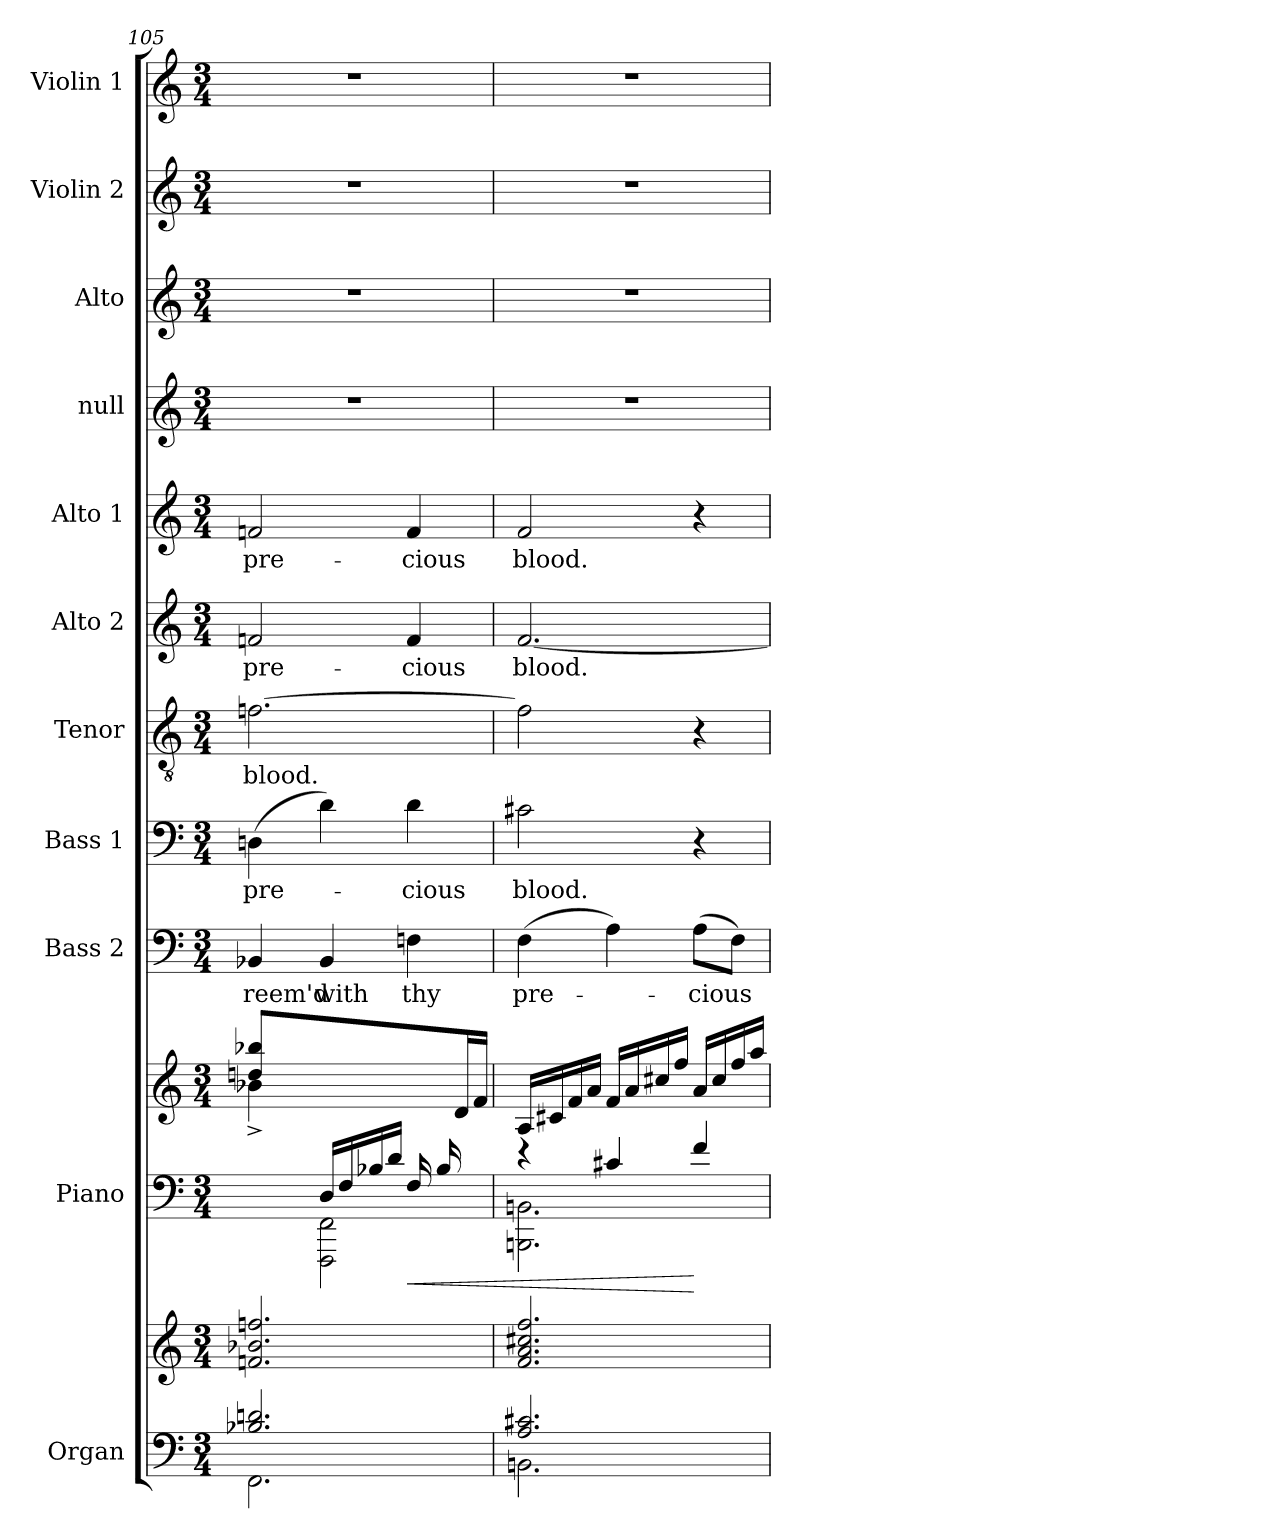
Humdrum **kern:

**kern	**kern	**kern	**kern	**dynam	**kern	**text	**kern	**text	**kern	**text	**kern	**text	**kern	**text	**kern	**kern	**kern	**kern
*part11	*part11	*part10	*part10	*part10	*part9	*part9	*part8	*part8	*part7	*part7	*part6	*part6	*part5	*part5	*part4	*part3	*part2	*part1
*staff13	*staff12	*staff11	*staff10	*staff10/11	*staff9	*staff9	*staff8	*staff8	*staff7	*staff7	*staff6	*staff6	*staff5	*staff5	*staff4	*staff3	*staff2	*staff1
*I"Organ	*	*I"Piano	*	*	*I"Bass 2	*	*I"Bass 1	*	*I"Tenor	*	*I"Alto 2	*	*I"Alto 1	*	*I"null	*I"Alto	*I"Violin 2	*I"Violin 1
*I'Org.	*	*	*	*	*I'B. 2	*	*I'B. 1	*	*I'T.	*	*I'A. 2	*	*I'A. 1	*	*	*	*I'Vln. 2	*I'Vln. 1
*clefF4	*clefG2	*clefF4	*clefG2	*	*clefF4	*	*clefF4	*	*clefGv2	*	*clefG2	*	*clefG2	*	*clefG2	*clefG2	*clefG2	*clefG2
*k[]	*k[]	*k[]	*k[]	*	*k[]	*	*k[]	*	*k[]	*	*k[]	*	*k[]	*	*k[]	*k[]	*k[]	*k[]
*M3/4	*M3/4	*M3/4	*M3/4	*	*M3/4	*	*M3/4	*	*M3/4	*	*M3/4	*	*M3/4	*	*M3/4	*M3/4	*M3/4	*M3/4
=105	=105	=105	=105	=105	=105	=105	=105	=105	=105	=105	=105	=105	=105	=105	=105	=105	=105	=105
*^	*	*^	*^	*	*	*	*	*	*	*	*	*	*	*	*	*	*	*
!	!	!	!	!	!	!	!	!	!LO:LY:b	!	!LO:LY:b	!	!LO:LY:b	!	!LO:LY:b	!	!LO:LY:b	!	!	!	!
2.B-X/ 2.dn/	2.FF\	2.fn/ 2.b-X/ 2.ffn/	4ryy	4ryy	4ddn/ 4bb-X/	4b-X^\	.	4BB-X/	-reem'd	(>4Dn\	pre-	[2.fn\	blood.	2fn/	pre-	2fn/	pre-	2.r	2.r	2.r	2.r
!	!	!	!	!	!	!	!	!	!LO:LY:b	!	!	!	!	!	!	!	!	!	!	!	!
.	.	.	16D/LL	2FFF\ 2FF\	4.ryy	2ryy	.	4BB-/	with	4d\)	.	.	.	.	.	.	.	.	.	.	.
.	.	.	16F/	.	.	.	.	.	.	.	.	.	.	.	.	.	.	.	.	.	.
.	.	.	16B-X/	.	.	.	.	.	.	.	.	.	.	.	.	.	.	.	.	.	.
.	.	.	16d/JJ	.	.	.	.	.	.	.	.	.	.	.	.	.	.	.	.	.	.
!	!	!	!	!	!	!	!LO:HP:b=2	!	!LO:LY:b	!	!LO:LY:b	!	!	!	!LO:LY:b	!	!LO:LY:b	!	!	!	!
.	.	.	16F/LL	.	.	.	<	4Fn\	thy	4d\	-cious	.	.	4f/	-cious	4f/	-cious	.	.	.	.
.	.	.	16B-/	.	.	.	.	.	.	.	.	.	.	.	.	.	.	.	.	.	.
.	.	.	8ryy	.	16d/	.	.	.	.	.	.	.	.	.	.	.	.	.	.	.	.
.	.	.	.	.	16f/JJ	.	.	.	.	.	.	.	.	.	.	.	.	.	.	.	.
*	*	*	*	*	*v	*v	*	*	*	*	*	*	*	*	*	*	*	*	*	*	*
!!LO:PB:g=z
=106	=106	=106	=106	=106	=106	=106	=106	=106	=106	=106	=106	=106	=106	=106	=106	=106	=106	=106	=106	=106
!	!	!	!	!	!	!	!	!LO:LY:b	!	!LO:LY:b	!	!	!	!LO:LY:b	!	!LO:LY:b	!	!	!	!
2.A/ 2.c#X/	2.BBn\	2.f/ 2.a/ 2.cc#X/ 2.ff/	4r	2.BBBn\ 2.BBn\	16A/LL	.	(>4F\	pre-	2c#X\	blood.	2f\]	.	[2.f/	blood.	2f/	blood.	2.r	2.r	2.r	2.r
.	.	.	.	.	16c#X/	.	.	.	.	.	.	.	.	.	.	.	.	.	.	.
.	.	.	.	.	16f/	.	.	.	.	.	.	.	.	.	.	.	.	.	.	.
.	.	.	.	.	16a/JJ	.	.	.	.	.	.	.	.	.	.	.	.	.	.	.
.	.	.	4c#X/	.	16f/LL	.	4A\)	.	.	.	.	.	.	.	.	.	.	.	.	.
.	.	.	.	.	16a/	.	.	.	.	.	.	.	.	.	.	.	.	.	.	.
.	.	.	.	.	16cc#X/	.	.	.	.	.	.	.	.	.	.	.	.	.	.	.
.	.	.	.	.	16ff/JJ	.	.	.	.	.	.	.	.	.	.	.	.	.	.	.
!	!	!	!	!	!	!	!	!LO:LY:b	!	!	!	!	!	!	!	!	!	!	!	!
.	.	.	4f/	.	16a/LL	[	(>8A\L	-cious	4r	.	4r	.	.	.	4r	.	.	.	.	.
.	.	.	.	.	16cc#/	.	.	.	.	.	.	.	.	.	.	.	.	.	.	.
.	.	.	.	.	16ff/	.	8F\J)	.	.	.	.	.	.	.	.	.	.	.	.	.
.	.	.	.	.	16aa/JJ	.	.	.	.	.	.	.	.	.	.	.	.	.	.	.
*v	*v	*	*v	*v	*	*	*	*	*	*	*	*	*	*	*	*	*	*	*	*
=	=	=	=	=	=	=	=	=	=	=	=	=	=	=	=	=	=	=
*-	*-	*-	*-	*-	*-	*-	*-	*-	*-	*-	*-	*-	*-	*-	*-	*-	*-	*-
